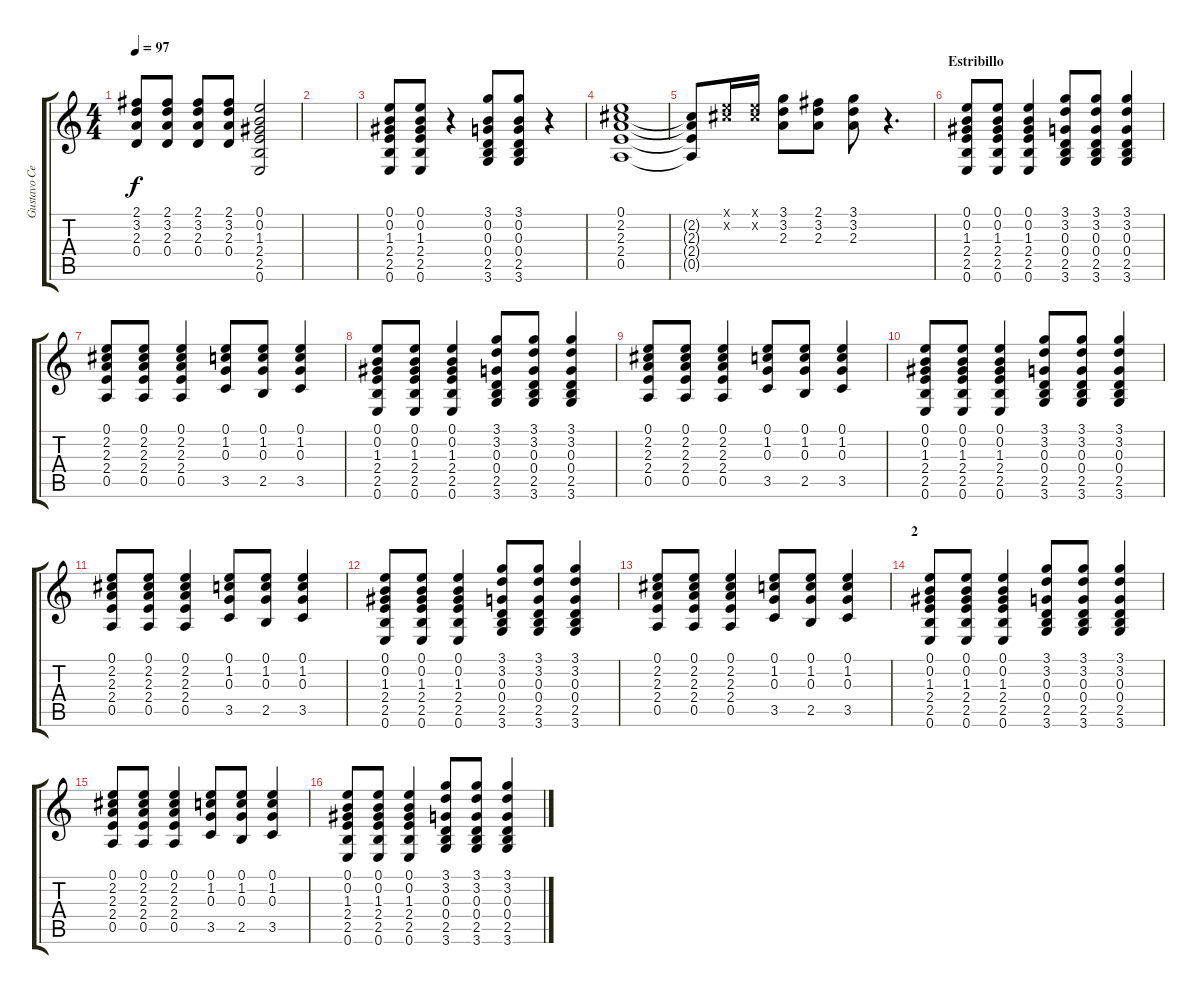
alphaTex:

\track ("Gustavo Cerati - Acústica " "Gustavo Ce") {instrument acousticguitarsteel}
\staff {score tabs}
\tuning (E4 B3 G3 D3 A2 E2) {hide}
\ts (4 4)
\tempo 97
\clef g2
\ks c
(2.1 3.2 2.3 0.4).8{dy f} (2.1 3.2 2.3 0.4).8 (2.1 3.2 2.3 0.4).8 (2.1 3.2 2.3 0.4).8 (0.1 0.2 1.3 2.4 2.5 0.6).2 |
|
(0.1 0.2 1.3 2.4 2.5 0.6).8 (0.1 0.2 1.3 2.4 2.5 0.6).8 r.4 (3.1 0.2 0.3 0.4 2.5 3.6).8 (3.1 0.2 0.3 0.4 2.5 3.6).8 r.4 |
(0.1 2.2 2.3 2.4 0.5).1 |
(2.2{t} 2.3{t} 2.4{t} 0.5{t}).8 (0.1{x} 2.2{x}).16 (0.1{x} 2.2{x}).16 (3.1 3.2 2.3).8 (2.1 3.2 2.3).8 (3.1 3.2 2.3).8 r.4{d} |
\section ("" "Estribillo")
(0.1 0.2 1.3 2.4 2.5 0.6).8 (0.1 0.2 1.3 2.4 2.5 0.6).8 (0.1 0.2 1.3 2.4 2.5 0.6).4 (3.1 3.2 0.3 0.4 2.5 3.6).8 (3.1 3.2 0.3 0.4 2.5 3.6).8 (3.1 3.2 0.3 0.4 2.5 3.6).4 |
(0.1 2.2 2.3 2.4 0.5).8 (0.1 2.2 2.3 2.4 0.5).8 (0.1 2.2 2.3 2.4 0.5).4 (0.1 1.2 0.3 3.5).8 (0.1 1.2 0.3 2.5).8 (0.1 1.2 0.3 3.5).4 |
(0.1 0.2 1.3 2.4 2.5 0.6).8 (0.1 0.2 1.3 2.4 2.5 0.6).8 (0.1 0.2 1.3 2.4 2.5 0.6).4 (3.1 3.2 0.3 0.4 2.5 3.6).8 (3.1 3.2 0.3 0.4 2.5 3.6).8 (3.1 3.2 0.3 0.4 2.5 3.6).4 |
(0.1 2.2 2.3 2.4 0.5).8 (0.1 2.2 2.3 2.4 0.5).8 (0.1 2.2 2.3 2.4 0.5).4 (0.1 1.2 0.3 3.5).8 (0.1 1.2 0.3 2.5).8 (0.1 1.2 0.3 3.5).4 |
(0.1 0.2 1.3 2.4 2.5 0.6).8 (0.1 0.2 1.3 2.4 2.5 0.6).8 (0.1 0.2 1.3 2.4 2.5 0.6).4 (3.1 3.2 0.3 0.4 2.5 3.6).8 (3.1 3.2 0.3 0.4 2.5 3.6).8 (3.1 3.2 0.3 0.4 2.5 3.6).4 |
(0.1 2.2 2.3 2.4 0.5).8 (0.1 2.2 2.3 2.4 0.5).8 (0.1 2.2 2.3 2.4 0.5).4 (0.1 1.2 0.3 3.5).8 (0.1 1.2 0.3 2.5).8 (0.1 1.2 0.3 3.5).4 |
(0.1 0.2 1.3 2.4 2.5 0.6).8 (0.1 0.2 1.3 2.4 2.5 0.6).8 (0.1 0.2 1.3 2.4 2.5 0.6).4 (3.1 3.2 0.3 0.4 2.5 3.6).8 (3.1 3.2 0.3 0.4 2.5 3.6).8 (3.1 3.2 0.3 0.4 2.5 3.6).4 |
(0.1 2.2 2.3 2.4 0.5).8 (0.1 2.2 2.3 2.4 0.5).8 (0.1 2.2 2.3 2.4 0.5).4 (0.1 1.2 0.3 3.5).8 (0.1 1.2 0.3 2.5).8 (0.1 1.2 0.3 3.5).4 |
\section ("" "2")
(0.1 0.2 1.3 2.4 2.5 0.6).8 (0.1 0.2 1.3 2.4 2.5 0.6).8 (0.1 0.2 1.3 2.4 2.5 0.6).4 (3.1 3.2 0.3 0.4 2.5 3.6).8 (3.1 3.2 0.3 0.4 2.5 3.6).8 (3.1 3.2 0.3 0.4 2.5 3.6).4 |
(0.1 2.2 2.3 2.4 0.5).8 (0.1 2.2 2.3 2.4 0.5).8 (0.1 2.2 2.3 2.4 0.5).4 (0.1 1.2 0.3 3.5).8 (0.1 1.2 0.3 2.5).8 (0.1 1.2 0.3 3.5).4 |
(0.1 0.2 1.3 2.4 2.5 0.6).8 (0.1 0.2 1.3 2.4 2.5 0.6).8 (0.1 0.2 1.3 2.4 2.5 0.6).4 (3.1 3.2 0.3 0.4 2.5 3.6).8 (3.1 3.2 0.3 0.4 2.5 3.6).8 (3.1 3.2 0.3 0.4 2.5 3.6).4
